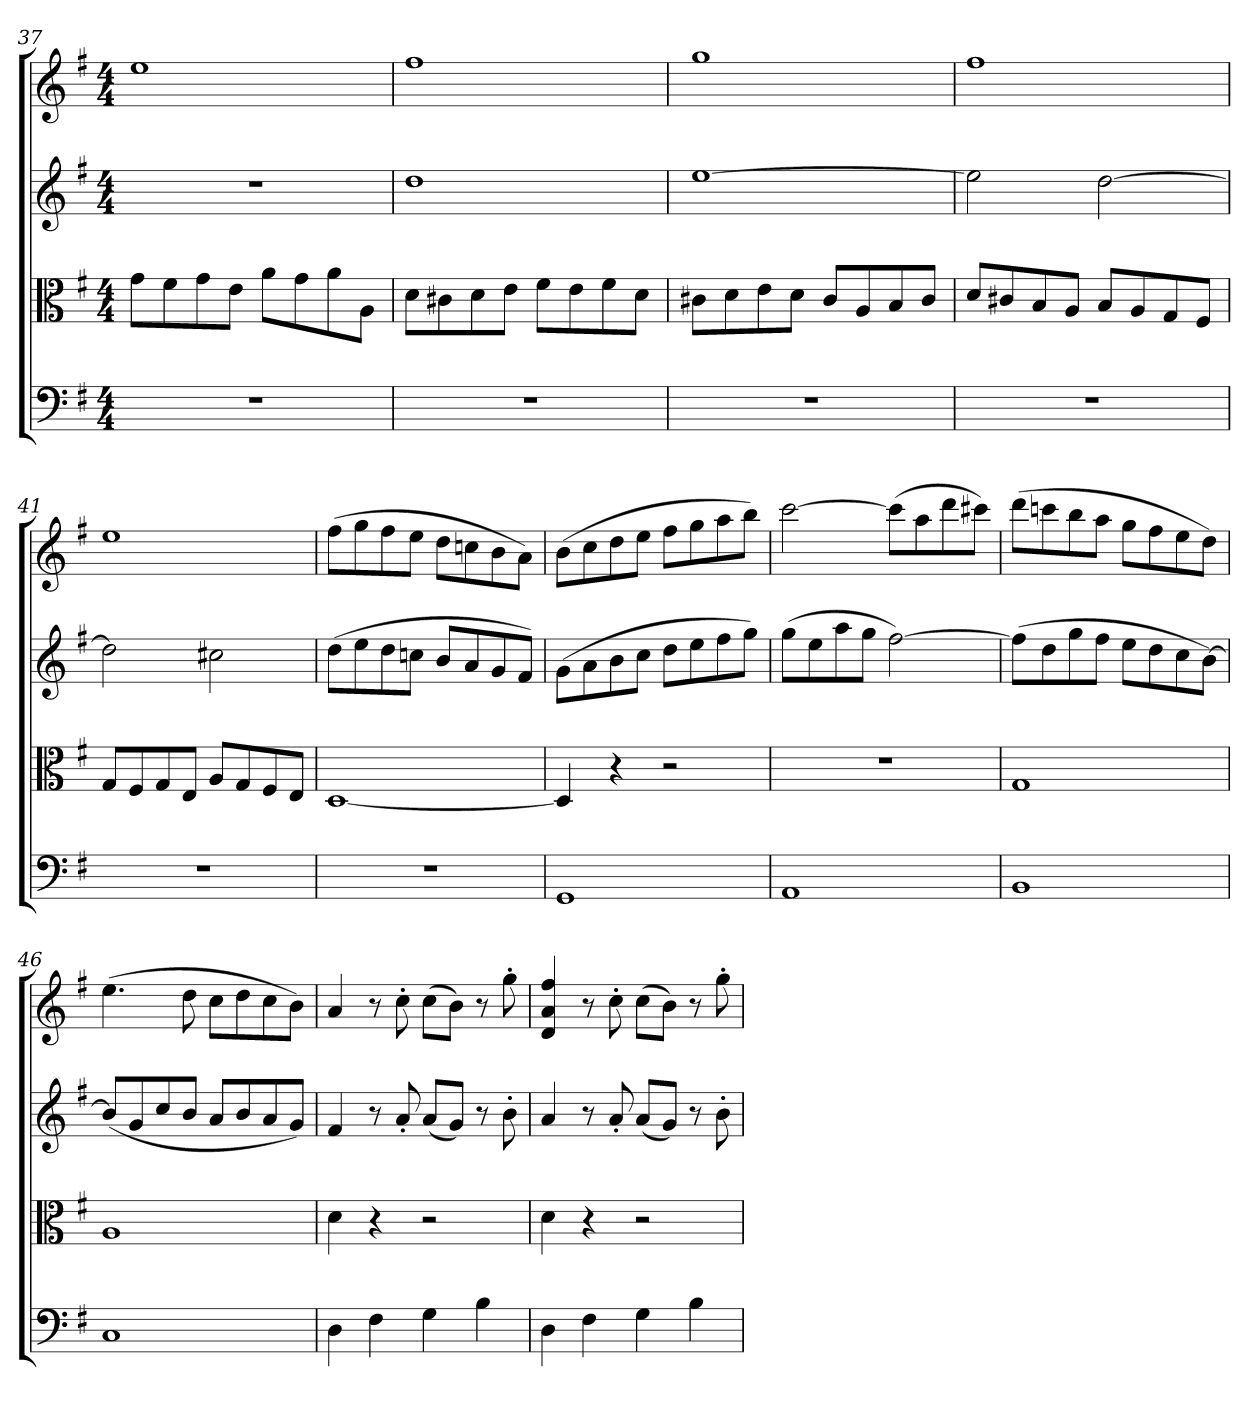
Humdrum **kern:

**kern	**kern	**kern	**kern
*part4	*part3	*part2	*part1
*staff4	*staff3	*staff2	*staff1
*clefF4	*clefC3	*clefG2	*clefG2
*k[f#]	*k[f#]	*k[f#]	*k[f#]
*G:	*G:	*G:	*G:
*M4/4	*M4/4	*M4/4	*M4/4
=37	=37	=37	=37
1r	8g\L	1r	1ee\
.	8f#\	.	.
.	8g\	.	.
.	8e\J	.	.
.	8a\L	.	.
.	8g\	.	.
.	8a\	.	.
.	8A\J	.	.
=38	=38	=38	=38
1r	8d\L	1dd\	1ff#\
.	8c#X\	.	.
.	8d\	.	.
.	8e\J	.	.
.	8f#\L	.	.
.	8e\	.	.
.	8f#\	.	.
.	8d\J	.	.
=39	=39	=39	=39
1r	8c#X\L	[1ee\	1gg\
.	8d\	.	.
.	8e\	.	.
.	8d\J	.	.
.	8c#/L	.	.
.	8A/	.	.
.	8B/	.	.
.	8c#/J	.	.
=40	=40	=40	=40
1r	8d/L	2ee\]	1ff#\
.	8c#X/	.	.
.	8B/	.	.
.	8A/J	.	.
.	8B/L	[2dd\	.
.	8A/	.	.
.	8G/	.	.
.	8F#/J	.	.
=41	=41	=41	=41
1r	8G/L	2dd\]	1ee\
.	8F#/	.	.
.	8G/	.	.
.	8E/J	.	.
.	8A/L	2cc#X\	.
.	8G/	.	.
.	8F#/	.	.
.	8E/J	.	.
=42	=42	=42	=42
1r	[1D/	(8dd\L	(8ff#\L
.	.	8ee\	8gg\
.	.	8dd\	8ff#\
.	.	8ccn\J	8ee\J
.	.	8b/L	8dd\L
.	.	8a/	8ccn\
.	.	8g/	8b\
.	.	8f#/J)	8a\J)
=43	=43	=43	=43
1GG/	4D/]	(8g\L	(8b\L
.	.	8a\	8cc\
.	4r	8b\	8dd\
.	.	8cc\J	8ee\J
.	2r	8dd\L	8ff#\L
.	.	8ee\	8gg\
.	.	8ff#\	8aa\
.	.	8gg\J)	8bb\J)
=44	=44	=44	=44
1AA/	1r	(8gg\L	[2ccc\
.	.	8ee\	.
.	.	8aa\	.
.	.	8gg\J	.
.	.	[2ff#\)	(8ccc\L]
.	.	.	8aa\
.	.	.	8ddd\
.	.	.	8ccc#X\J)
=45	=45	=45	=45
1BB/	1G/	(8ff#\L]	(8ddd\L
.	.	8dd\	8cccn\
.	.	8gg\	8bb\
.	.	8ff#\J	8aa\J
.	.	8ee\L	8gg\L
.	.	8dd\	8ff#\
.	.	8cc\	8ee\
.	.	[8b\J)	8dd\J)
=46	=46	=46	=46
1C/	1A/	(8b/L]	(4.ee\
.	.	8g/	.
.	.	8cc/	.
.	.	8b/J	8dd\
.	.	8a/L	8cc\L
.	.	8b/	8dd\
.	.	8a/	8cc\
.	.	8g/J)	8b\J)
=47	=47	=47	=47
4D\	4d\	4f#/	4a/
4F#\	4r	8r	8r
.	.	8a'/	8cc'\
4G\	2r	(8a/L	(8cc\L
.	.	8g/J)	8b\J)
4B\	.	8r	8r
.	.	8b'\	8gg'\
=48	=48	=48	=48
4D\	4d\	4a/	4d/ 4a/ 4ff#/
4F#\	4r	8r	8r
.	.	8a'/	8cc'\
4G\	2r	(8a/L	(8cc\L
.	.	8g/J)	8b\J)
4B\	.	8r	8r
.	.	8b'\	8gg'\
=	=	=	=
*-	*-	*-	*-
